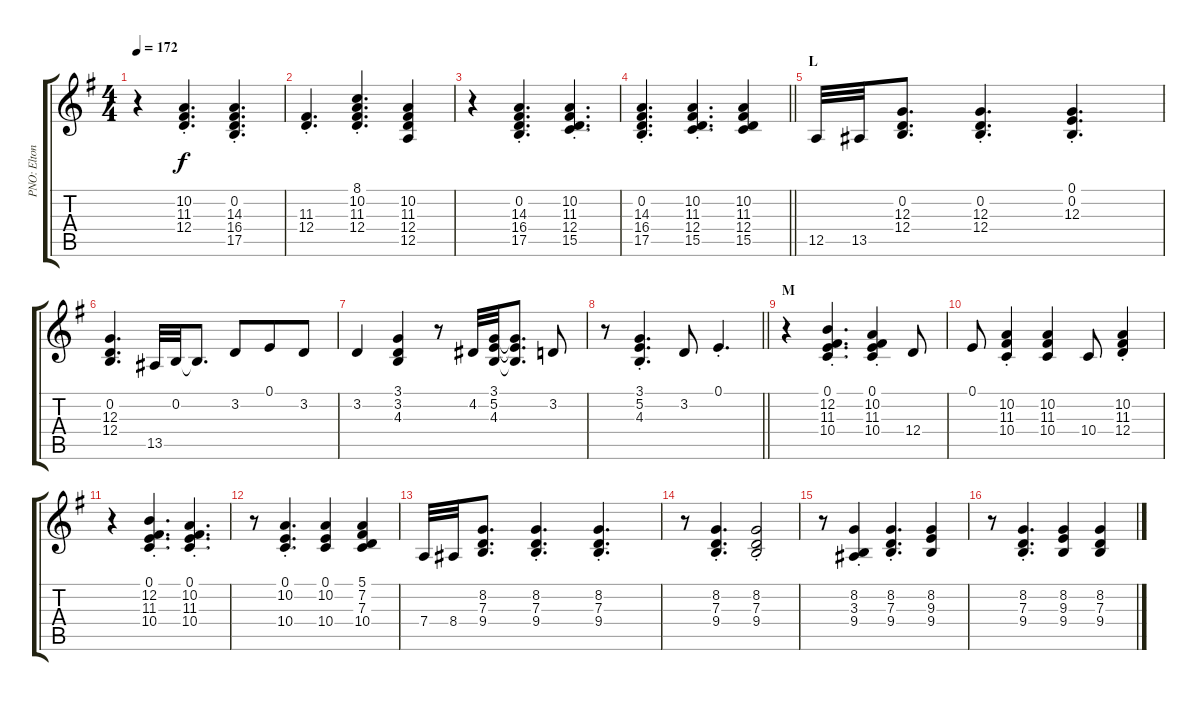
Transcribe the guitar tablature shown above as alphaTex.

\track ("PNO: Elton John(RH)" "PNO: Elton") {instrument brightacousticpiano}
\staff {score tabs}
\tuning (E4 B3 G3 D3 A2 E2) {hide}
\ts (4 4)
\tempo 172
\clef g2
\ks g
r.4{dy f} (10.2{st} 11.3{st} 12.4{st}).4{d} (0.2{st} 14.3{st} 16.4{st} 17.5{st}).4{d} |
(11.3{st} 12.4{st}).4{d} (8.1{st} 10.2{st} 11.3{st} 12.4{st}).4{d} (10.2 11.3 12.4 12.5).4 |
r.4 (0.2{st} 14.3{st} 16.4{st} 17.5{st}).4{d} (10.2{st} 11.3{st} 12.4{st} 15.5{st}).4{d} |
\barLineRight lightlight
(0.2{st} 14.3{st} 16.4{st} 17.5{st}).4{d} (10.2{st} 11.3{st} 12.4{st} 15.5{st}).4{d} (10.2 11.3 12.4 15.5).4 |
\section ("" "L")
12.5.32 13.5.32 (0.2 12.3 12.4).8{d} (0.2{st} 12.3{st} 12.4{st}).4{d} (0.1{st} 0.2{st} 12.3{st}).4{d} |
(0.2 12.3 12.4).4{d} 13.5.32 0.2.32 0.2{t}.8{d} 3.2.8{beam merge} 0.1.8 3.2.8 |
3.2.4 (3.1 3.2 4.3).4 r.8 4.2.32 (3.1 5.2 4.3).32 (3.1{t} 5.2{t} 4.3{t}).8{d} 3.2.8 |
\barLineRight lightlight
r.8 (3.1{st} 5.2{st} 4.3{st}).4{d} 3.2.8 0.1{st}.4{d} |
\section ("" "M")
r.4 (0.1{st} 12.2{st} 11.3{st} 10.4{st}).4{d} (0.1{st} 10.2{st} 11.3{st} 10.4{st}).4 12.4.8 |
0.1.8 (10.2{st} 11.3{st} 10.4{st}).4 (10.2 11.3 10.4).4 10.4.8 (10.2{st} 11.3{st} 12.4{st}).4 |
r.4 (0.1{st} 12.2{st} 11.3{st} 10.4{st}).4{d} (0.1{st} 10.2{st} 11.3{st} 10.4{st}).4{d} |
r.8 (0.1{st} 10.2{st} 10.4{st}).4{d} (0.1 10.2 10.4).4 (5.1 7.2 7.3 10.4).4 |
7.4.32 8.4.32 (8.2 7.3 9.4).8{d} (8.2{st} 7.3{st} 9.4{st}).4{d} (8.2{st} 7.3{st} 9.4{st}).4{d} |
r.8 (8.2{st} 7.3{st} 9.4{st}).4{d} (8.2{st} 7.3{st} 9.4{st}).2 |
r.8 (8.2{st} 3.3{st} 9.4{st}).4 (8.2{st} 7.3{st} 9.4{st}).4{d} (8.2 9.3 9.4).4 |
r.8 (8.2{st} 7.3{st} 9.4{st}).4{d} (8.2 9.3 9.4).4 (8.2 7.3 9.4).4
